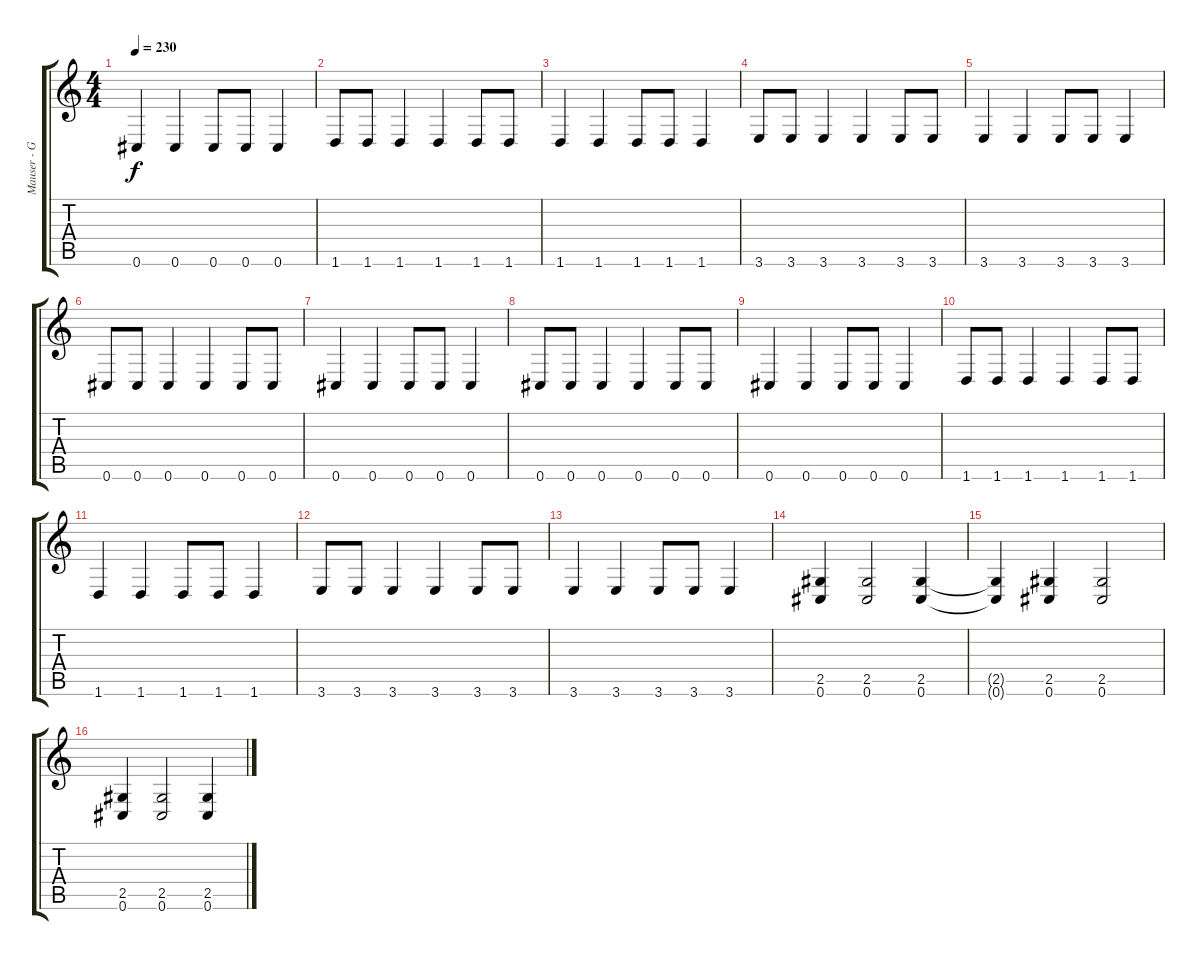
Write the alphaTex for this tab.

\track ("Mauser - Guitar" "Mauser - G") {instrument overdrivenguitar}
\staff {score tabs}
\tuning (Db4 Ab3 E3 B2 Gb2 Db2) {hide}
\ts (4 4)
\tempo 230
\clef g2
\ks c
0.6.4{dy f} 0.6.4 0.6.8 0.6.8 0.6.4 |
1.6.8 1.6.8 1.6.4 1.6.4 1.6.8 1.6.8 |
1.6.4 1.6.4 1.6.8 1.6.8 1.6.4 |
3.6.8 3.6.8 3.6.4 3.6.4 3.6.8 3.6.8 |
3.6.4 3.6.4 3.6.8 3.6.8 3.6.4 |
0.6.8 0.6.8 0.6.4 0.6.4 0.6.8 0.6.8 |
0.6.4 0.6.4 0.6.8 0.6.8 0.6.4 |
0.6.8 0.6.8 0.6.4 0.6.4 0.6.8 0.6.8 |
0.6.4 0.6.4 0.6.8 0.6.8 0.6.4 |
1.6.8 1.6.8 1.6.4 1.6.4 1.6.8 1.6.8 |
1.6.4 1.6.4 1.6.8 1.6.8 1.6.4 |
3.6.8 3.6.8 3.6.4 3.6.4 3.6.8 3.6.8 |
3.6.4 3.6.4 3.6.8 3.6.8 3.6.4 |
(2.5 0.6).4 (2.5 0.6).2 (2.5 0.6).4 |
(2.5{t} 0.6{t}).4 (2.5 0.6).4 (2.5 0.6).2 |
(2.5 0.6).4 (2.5 0.6).2 (2.5 0.6).4
